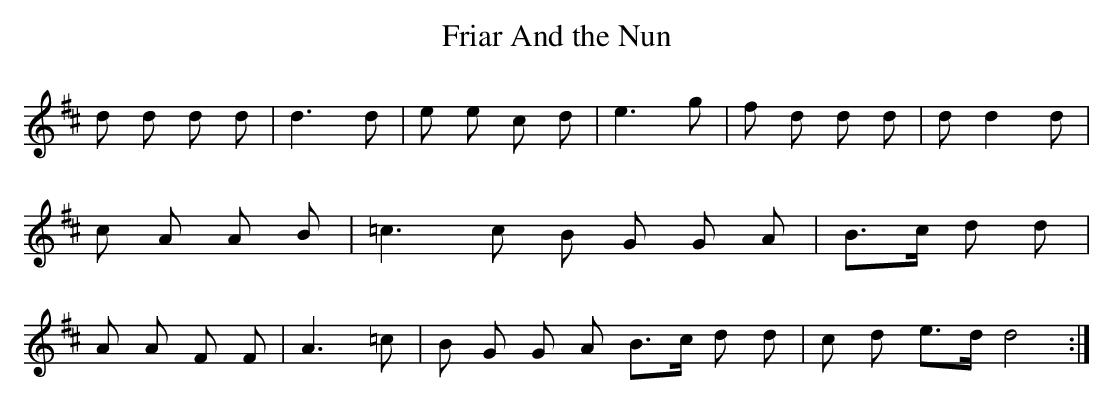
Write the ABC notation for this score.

X:1
T:Friar And the Nun
K:D
M:4/4l
d d d d| d3 d|e e c d| e3 g| f d d d |d d2 d|c A A B|=c3 c B G G A|\
B>c d d| A A F F | A3 =c|B G G A B>c d d| c d e>d d4:|
